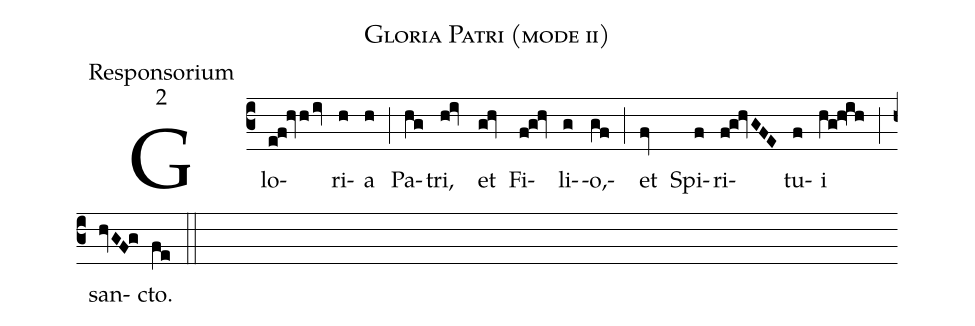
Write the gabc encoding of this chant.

name:Gloria Patri (mode ii);
office-part:Responsorium;
mode:2;
%%
(c3)Glo(e!f!hvhiv)ri(h)a(h) (;) Pa(hV!g)tri,(h!iv) et(g!hv) Fi(f!g!hv)li(g)-o,(gV!f)(;) et(fv) Spi(f)ri(f!g!hvGFE)tu(f)i(hV!g!h!ih) (;) san(hvGF!g)cto.(fe) (::)
